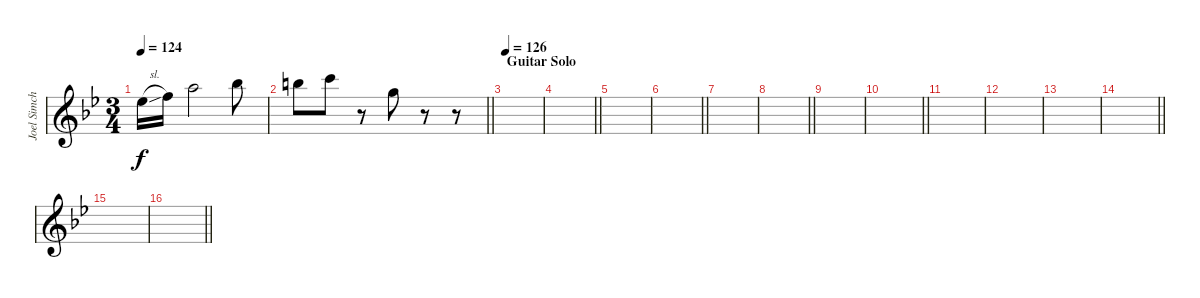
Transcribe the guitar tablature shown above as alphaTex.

\track ("Joel Simches (bell effect)" "Joel Simch") {instrument celesta}
\staff {score}
\tuning (D4 A3 Gb3 D3 A2 D2) {hide}
\ts (3 4)
\tempo 124
\clef g2
\ks bb
21.3{sl}.16{dy f} 23.3.16 24.2.2 20.1.8 |
\barLineRight lightlight
21.1.8 22.1.8 r.8 22.2.8 r.8 r.8 |
\section ("" "Guitar Solo")
\tempo 126
|
\barLineRight lightlight
|
|
\barLineRight lightlight
|
|
\barLineRight lightlight
|
|
\barLineRight lightlight
|
|
|
|
\barLineRight lightlight
|
|
\barLineRight lightlight
